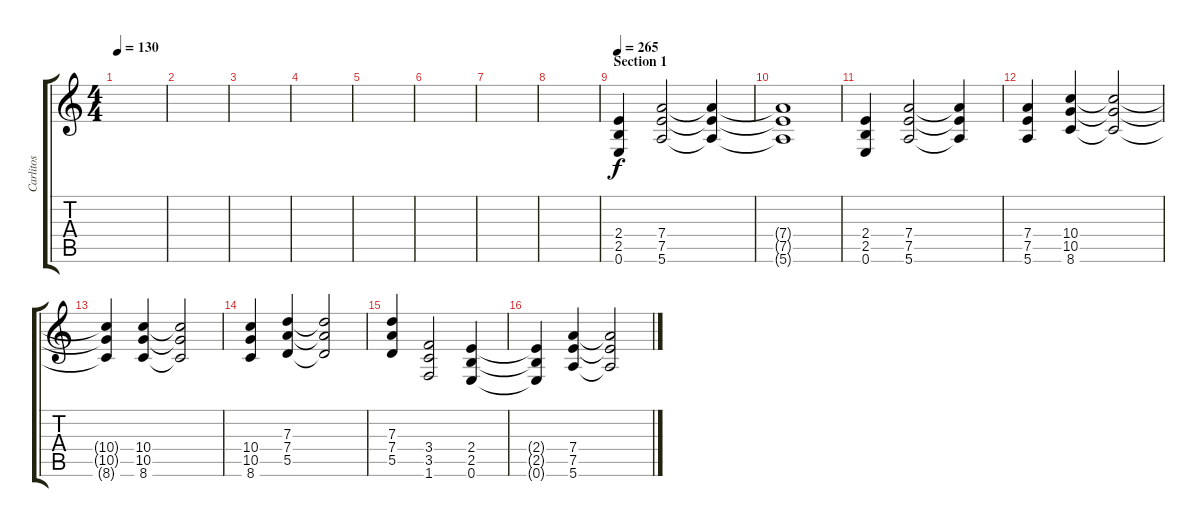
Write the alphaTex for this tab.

\track ("Carlitos" "Carlitos") {instrument overdrivenguitar}
\staff {score tabs}
\tuning (E4 B3 G3 D3 A2 E2) {hide}
\ts (4 4)
\tempo 130
\clef g2
\ks c
|
|
|
|
|
|
|
|
\section ("" "Section 1")
\tempo 265
(2.4 2.5 0.6).4 (7.4 7.5 5.6).2 (7.4{t} 7.5{t} 5.6{t}).4 |
(7.4{t} 7.5{t} 5.6{t}).1 |
(2.4 2.5 0.6).4 (7.4 7.5 5.6).2 (7.4{t} 7.5{t} 5.6{t}).4 |
(7.4 7.5 5.6).4 (10.4 10.5 8.6).4 (10.4{t} 10.5{t} 8.6{t}).2 |
(10.4{t} 10.5{t} 8.6{t}).4 (10.4 10.5 8.6).4 (10.4{t} 10.5{t} 8.6{t}).2 |
(10.4 10.5 8.6).4 (7.3 7.4 5.5).4 (7.3{t} 7.4{t} 5.5{t}).2 |
(7.3 7.4 5.5).4 (3.4 3.5 1.6).2 (2.4 2.5 0.6).4 |
(2.4{t} 2.5{t} 0.6{t}).4 (7.4 7.5 5.6).4 (7.4{t} 7.5{t} 5.6{t}).2
